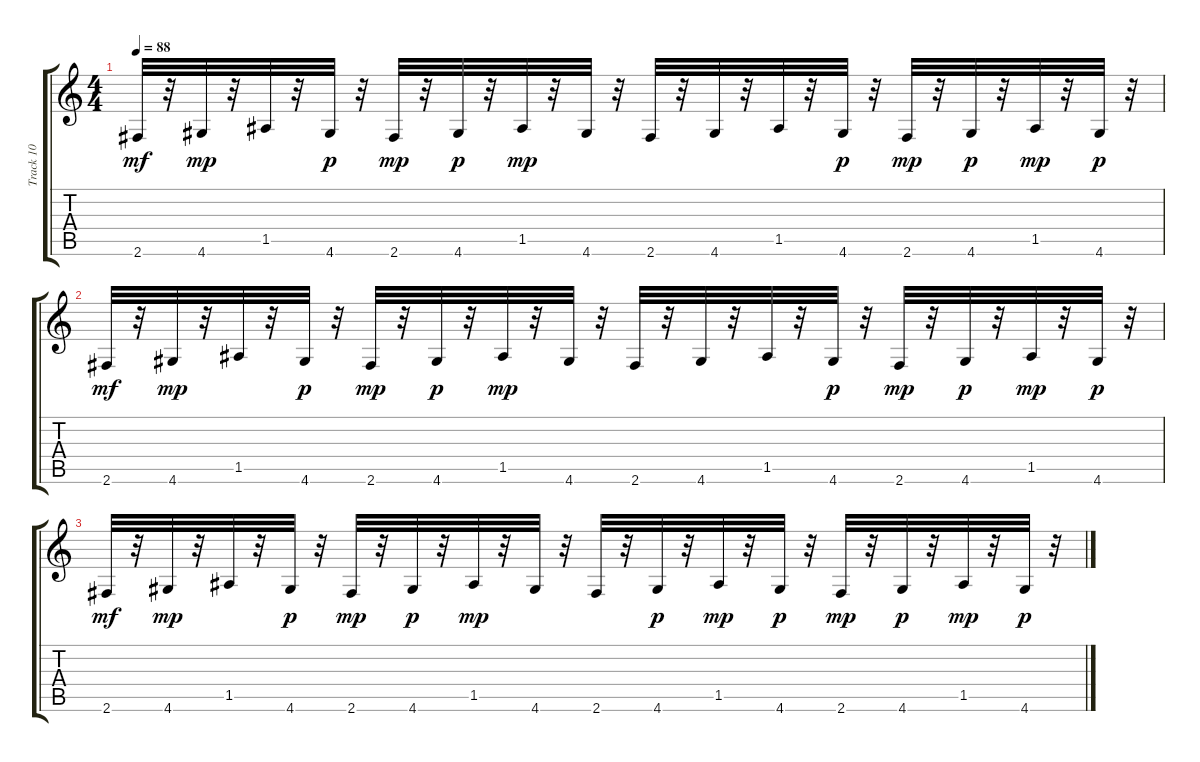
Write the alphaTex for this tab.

\track ("Track 10" "Track 10") {instrument acousticguitarsteel}
\staff {score tabs}
\tuning (E4 B3 G3 D3 A2 E2) {hide}
\ts (4 4)
\tempo 88
\clef g2
\ks c
2.6.32{dy mf} r.32 4.6.32{dy mp} r.32 1.5.32 r.32 4.6.32{dy p} r.32 2.6.32{dy mp} r.32 4.6.32{dy p} r.32 1.5.32{dy mp} r.32 4.6.32 r.32 2.6.32 r.32 4.6.32 r.32 1.5.32 r.32 4.6.32{dy p} r.32 2.6.32{dy mp} r.32 4.6.32{dy p} r.32 1.5.32{dy mp} r.32 4.6.32{dy p} r.32 |
2.6.32{dy mf} r.32 4.6.32{dy mp} r.32 1.5.32 r.32 4.6.32{dy p} r.32 2.6.32{dy mp} r.32 4.6.32{dy p} r.32 1.5.32{dy mp} r.32 4.6.32 r.32 2.6.32 r.32 4.6.32 r.32 1.5.32 r.32 4.6.32{dy p} r.32 2.6.32{dy mp} r.32 4.6.32{dy p} r.32 1.5.32{dy mp} r.32 4.6.32{dy p} r.32 |
2.6.32{dy mf} r.32 4.6.32{dy mp} r.32 1.5.32 r.32 4.6.32{dy p} r.32 2.6.32{dy mp} r.32 4.6.32{dy p} r.32 1.5.32{dy mp} r.32 4.6.32 r.32 2.6.32 r.32 4.6.32{dy p} r.32 1.5.32{dy mp} r.32 4.6.32{dy p} r.32 2.6.32{dy mp} r.32 4.6.32{dy p} r.32 1.5.32{dy mp} r.32 4.6.32{dy p} r.32
